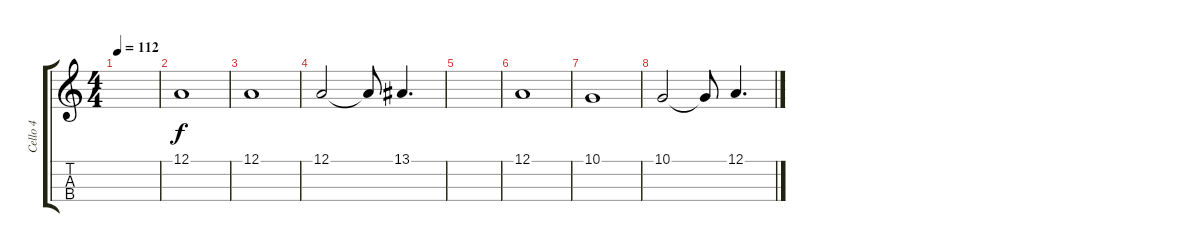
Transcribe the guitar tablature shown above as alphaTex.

\track ("Cello 4" "Cello 4") {instrument cello}
\staff {score tabs}
\tuning (A3 D3 G2 C2) {hide}
\ts (4 4)
\tempo 112
\clef g2
\ks c
|
12.1.1 |
12.1.1 |
12.1.2 12.1{t}.8 13.1.4{d} |
|
12.1.1 |
10.1.1 |
10.1.2 10.1{t}.8 12.1.4{d}
